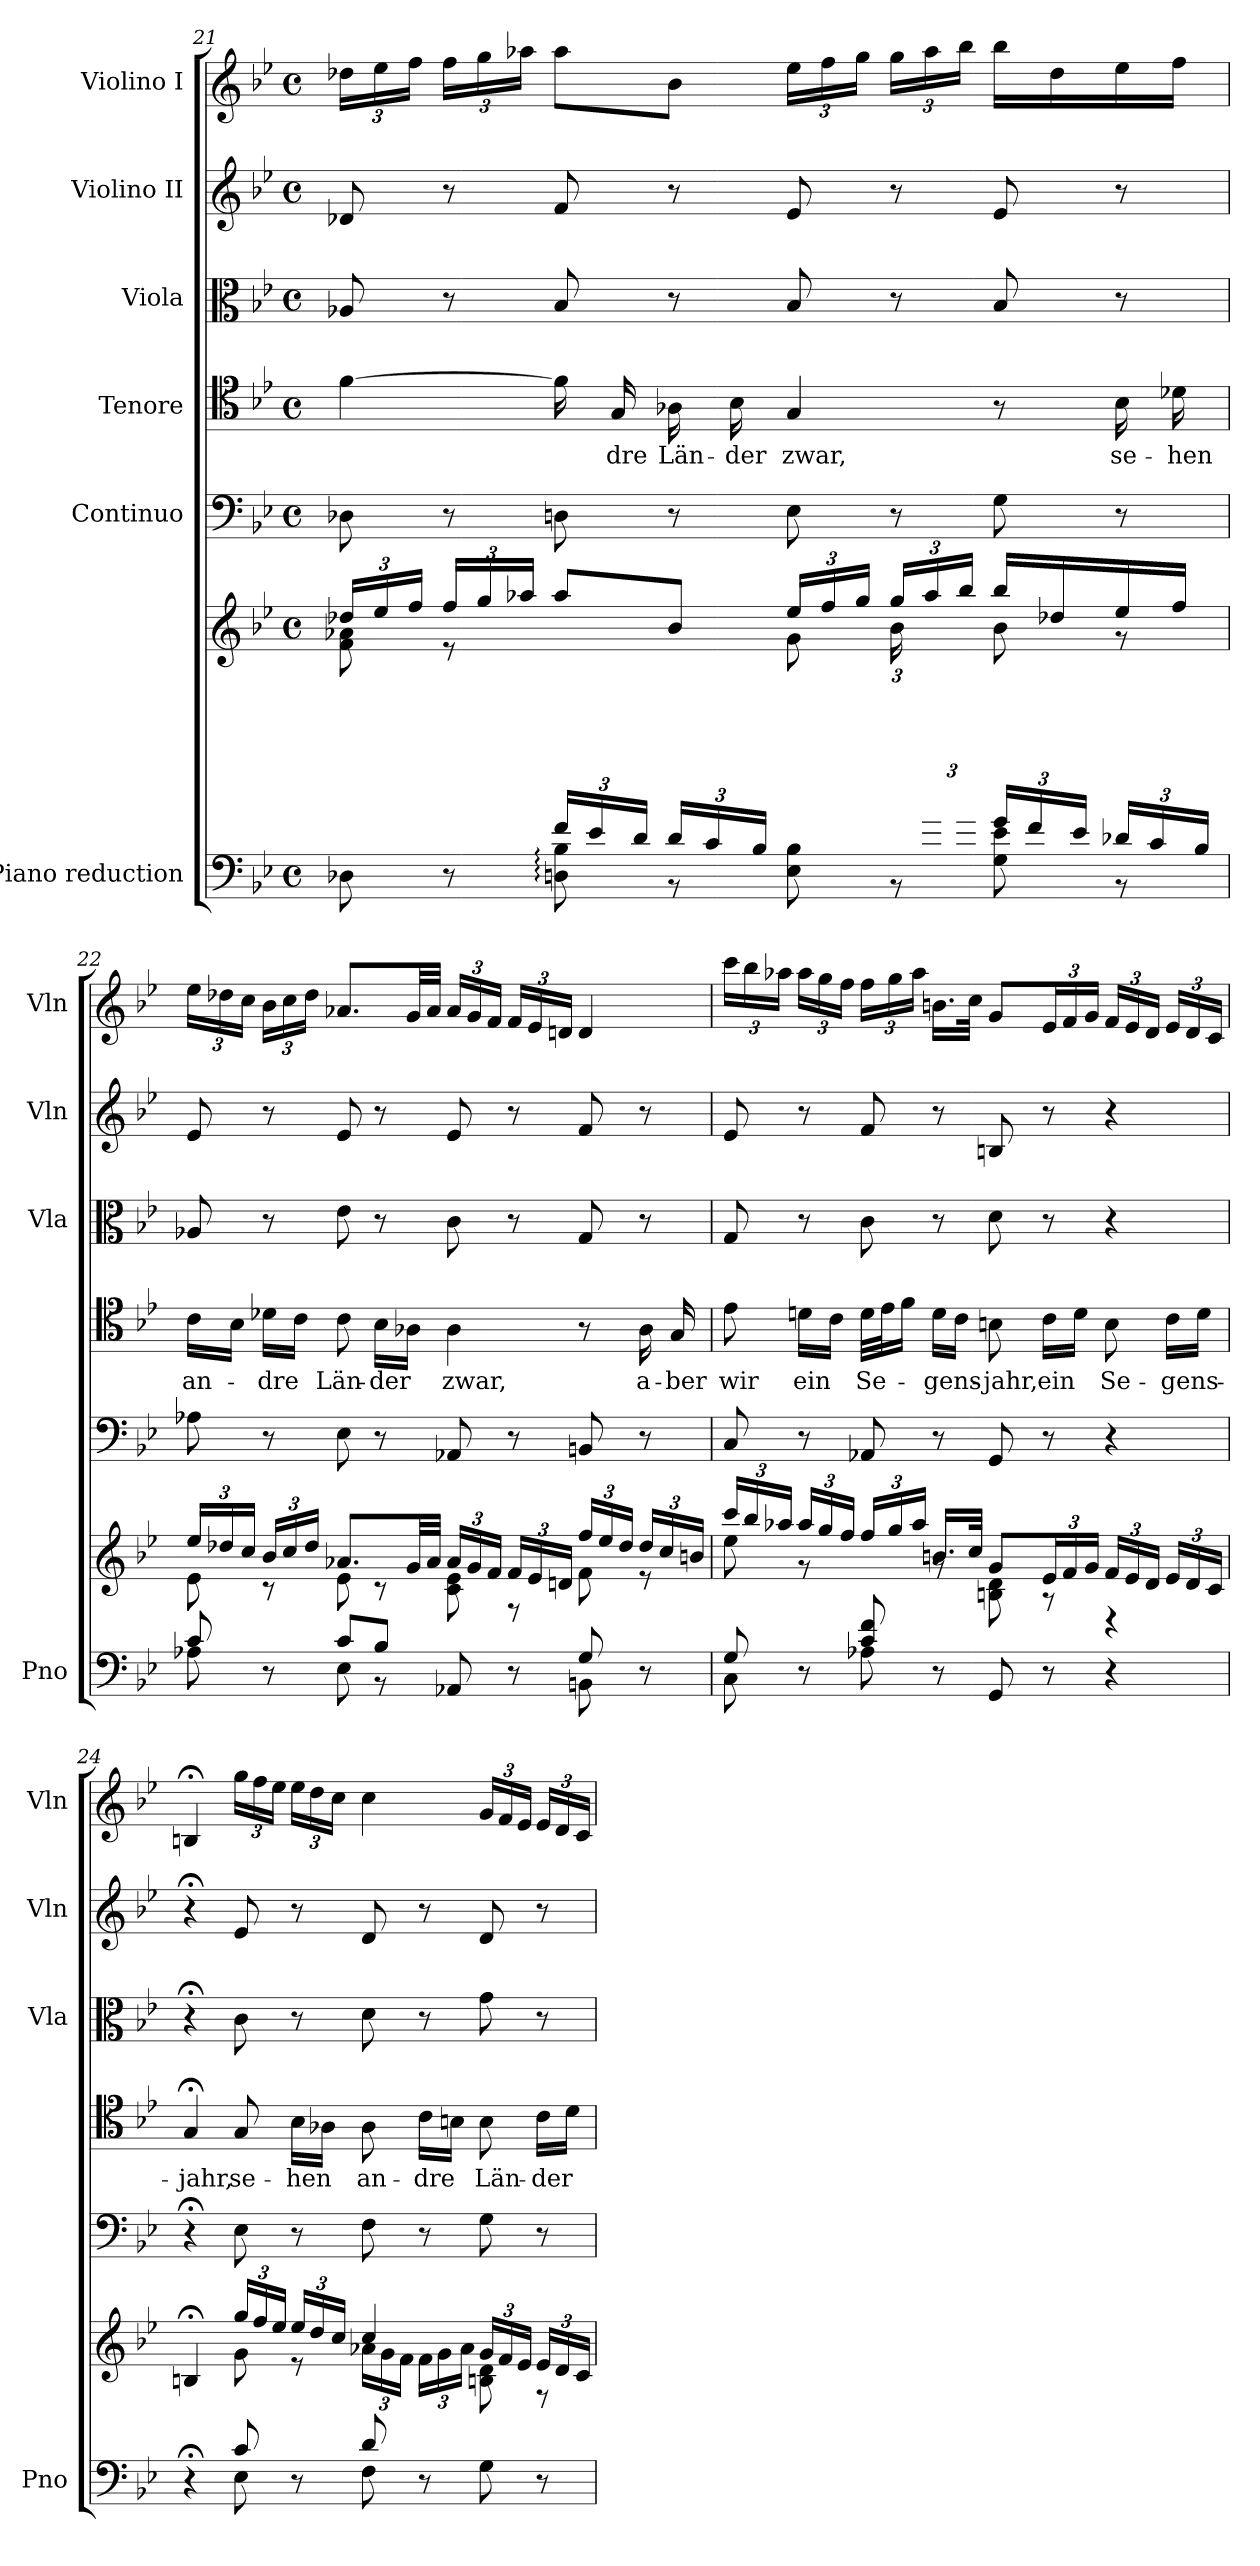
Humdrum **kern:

**kern	**kern	**kern	**kern	**text	**kern	**kern	**kern
*part6	*part6	*part5	*part4	*part4	*part3	*part2	*part1
*staff7	*staff6	*staff5	*staff4	*staff4	*staff3	*staff2	*staff1
*I"Piano reduction	*	*I"Continuo	*I"Tenore	*	*I"Viola	*I"Violino II	*I"Violino I
*I'Pno	*	*	*	*	*I'Vla	*I'Vln	*I'Vln
!!LO:PB:g=z
*clefF4	*clefG2	*clefF4	*clefC4	*	*clefC3	*clefG2	*clefG2
*k[b-e-]	*k[b-e-]	*k[b-e-]	*k[b-e-]	*	*k[b-e-]	*k[b-e-]	*k[b-e-]
*M4/4	*M4/4	*M4/4	*M4/4	*	*M4/4	*M4/4	*M4/4
*met(c)	*met(c)	*met(c)	*met(c)	*	*met(c)	*met(c)	*met(c)
=21	=21	=21	=21	=21	=21	=21	=21
*^	*	*	*	*	*	*	*
*	*^	*	*	*	*	*	*	*
*	*	*	*Xbrackettup	*	*	*	*	*	*Xbrackettup
*	*	*	*^	*	*	*	*	*	*
3%2ryy	8D-X\	4ryy	24dd-X/LL	8f\ 8a-X\	8D-X\	[4f\	.	8A-X/	8d-X/	24dd-X\LL
.	.	.	24ee-/	.	.	.	.	.	.	24ee-\
.	.	.	24ff/JJ	.	.	.	.	.	.	24ff\JJ
.	8r	.	24ff/LL	8r	8r	.	.	8r	8r	24ff\LL
.	.	.	24gg/	.	.	.	.	.	.	24gg\
.	.	.	24aa-X/JJ	.	.	.	.	.	.	24aa-X\JJ
*	*Xbrackettup	*	*	*	*	*	*	*	*	*
.	24f/LL	8Dn\: 8B-\:	8aa-/L	4ryy	8Dn\	16f\]	.	8B-/	8f/	8aa-\L
.	24e-/	.	.	.	.	.	.	.	.	.
!	!	!	!	!	!	!	!LO:LY:b	!	!	!
.	.	.	.	.	.	16G/	-dre	.	.	.
.	24d/JJ	.	.	.	.	.	.	.	.	.
!	!	!	!	!	!	!	!LO:LY:b	!	!	!
.	24d/LL	8r	8b-/J	.	8r	16A-X\	Län-	8r	8r	8b-\J
.	24c/	.	.	.	.	.	.	.	.	.
!	!	!	!	!	!	!	!LO:LY:b	!	!	!
.	.	.	.	.	.	16B-\	-der	.	.	.
.	24B-/JJ	.	.	.	.	.	.	.	.	.
!	!	!	!	!	!	!	!LO:LY:b	!	!	!
.	8ryy	8E-\ 8B-\	24ee-/LL	8g\L	8E-\	4G/	zwar,	8B-/	8e-/	24ee-\LL
.	.	.	24ff/	.	.	.	.	.	.	24ff\
.	.	.	24gg/JJ	.	.	.	.	.	.	24gg\JJ
.	8r	8ryy	24gg/LL	24b-\L	8r	.	.	8r	8r	24gg\LL
24a-X/	.	.	24aa-/	12ryy	.	.	.	.	.	24aa-\
24g/JJ	.	.	24bb-/JJ	.	.	.	.	.	.	24bb-\JJ
4ryy	24g/LL	8G\ 8e-\	16bb-/LL	8b-\	8G\	8r	.	8B-/	8e-/	16bb-\LL
.	24f/	.	.	.	.	.	.	.	.	.
.	.	.	16dd-X/	.	.	.	.	.	.	16dd-\
.	24e-/JJ	.	.	.	.	.	.	.	.	.
!	!	!	!	!	!	!	!LO:LY:b	!	!	!
.	24d-X/LL	8r	16ee-/	8r	8r	16B-\	se-	8r	8r	16ee-\
.	24c/	.	.	.	.	.	.	.	.	.
!	!	!	!	!	!	!	!LO:LY:b	!	!	!
.	.	.	16ff/JJ	.	.	16d-X\	-hen	.	.	16ff\JJ
.	24B-/JJ	.	.	.	.	.	.	.	.	.
*	*v	*v	*	*	*	*	*	*	*	*
=22	=22	=22	=22	=22	=22	=22	=22	=22	=22
!	!	!	!	!	!	!LO:LY:b	!	!	!
8c/	8A-X\	24ee-/LL	8e-\	8A-X\	16c\LL	an-	8A-X/	8e-/	24ee-\LL
.	.	24dd-X/	.	.	.	.	.	.	24dd-X\
.	.	.	.	.	16B-\JJ	.	.	.	.
.	.	24cc/JJ	.	.	.	.	.	.	24cc\JJ
!	!	!	!	!	!	!LO:LY:b	!	!	!
8r	8ryy	24b-/LL	8r	8r	16d-X\LL	-dre	8r	8r	24b-\LL
.	.	24cc/	.	.	.	.	.	.	24cc\
.	.	.	.	.	16c\JJ	.	.	.	.
.	.	24dd-/JJ	.	.	.	.	.	.	24dd-\JJ
!	!	!	!	!	!	!LO:LY:b	!	!	!
8c/L	8E-\	8.a-X/L	8e-\	8E-\	8c\	Län-	8e-\	8e-/	8.a-X/L
!	!	!	!	!	!	!LO:LY:b	!	!	!
8B-/J	8r	.	8r	8r	16B-\LL	-der	8r	8r	.
.	.	32g/LL	.	.	16A-X\JJ	.	.	.	32g/LL
.	.	32a-/JJJ	.	.	.	.	.	.	32a-/JJJ
!	!	!	!	!	!	!LO:LY:b	!	!	!
8AA-X/	4ryy	24a-/LL	8c\ 8e-\	8AA-X/	4A-\	zwar,	8c\	8e-/	24a-/LL
.	.	24g/	.	.	.	.	.	.	24g/
.	.	24f/JJ	.	.	.	.	.	.	24f/JJ
8r	.	24f/LL	8r	8r	.	.	8r	8r	24f/LL
.	.	24e-/	.	.	.	.	.	.	24e-/
.	.	24dn/JJ	.	.	.	.	.	.	24dn/JJ
8G/	8BBn\	24ff/LL	8f\	8BBn/	8r	.	8G/	8f/	4d/
.	.	24ee-/	.	.	.	.	.	.	.
.	.	24dd-/JJ	.	.	.	.	.	.	.
!	!	!	!	!	!	!LO:LY:b	!	!	!
8r	8ryy	24dd-/LL	8r	8r	16A-\	a-	8r	8r	.
.	.	24cc/	.	.	.	.	.	.	.
!	!	!	!	!	!	!LO:LY:b	!	!	!
.	.	.	.	.	16G/	-ber	.	.	.
.	.	24bn/JJ	.	.	.	.	.	.	.
!!LO:LB:g=z
=23	=23	=23	=23	=23	=23	=23	=23	=23	=23
!	!	!	!	!	!	!LO:LY:b	!	!	!
8G/	8C\	24ccc/LL	8ee-\	8C/	8e-\	wir	8G/	8e-/	24ccc\LL
.	.	24bb-/	.	.	.	.	.	.	24bb-\
.	.	24aa-X/JJ	.	.	.	.	.	.	24aa-X\JJ
!	!	!	!	!	!	!LO:LY:b	!	!	!
8r	8ryy	24aa-/LL	8r	8r	16dn\LL	ein	8r	8r	24aa-\LL
.	.	24gg/	.	.	.	.	.	.	24gg\
.	.	.	.	.	16c\JJ	.	.	.	.
.	.	24ff/JJ	.	.	.	.	.	.	24ff\JJ
!	!	!	!	!	!	!LO:LY:b	!	!	!
8c/ 8f/	8A-X\	24ff/LL	8ryy	8AA-X/	32d\LLL	Se-	8c\	8f/	24ff\LL
.	.	.	.	.	32e-\J	.	.	.	.
.	.	24gg/	.	.	.	.	.	.	24gg\
.	.	.	.	.	16f\JJ	.	.	.	.
.	.	24aa-/JJ	.	.	.	.	.	.	24aa-\JJ
!	!	!	!	!	!	!LO:LY:b	!	!	!
8r	8ryy	16.bn/LL	8rg	8r	16d\LL	-gens-	8r	8r	16.bn\LL
.	.	.	.	.	16c\JJ	.	.	.	.
.	.	32cc/JJk	.	.	.	.	.	.	32cc\JJk
!	!	!	!	!	!	!LO:LY:b	!	!	!
8GG/	2ryy	8g/L	8Bn\ 8d\	8GG/	8Bn\	-jahr,	8d\	8Bn/	8g/L
!	!	!	!	!	!	!LO:LY:b	!	!	!
8r	.	24e-/L	8r	8r	16c\LL	ein	8r	8r	24e-/L
.	.	24f/	.	.	.	.	.	.	24f/
.	.	.	.	.	16d\JJ	.	.	.	.
.	.	24g/JJ	.	.	.	.	.	.	24g/JJ
!	!	!	!	!	!	!LO:LY:b	!	!	!
4r	.	24f/LL	4r	4r	8B\	Se-	4r	4r	24f/LL
.	.	24e-/	.	.	.	.	.	.	24e-/
.	.	24d/JJ	.	.	.	.	.	.	24d/JJ
!	!	!	!	!	!	!LO:LY:b	!	!	!
.	.	24e-/LL	.	.	16c\LL	-gens-	.	.	24e-/LL
.	.	24d/	.	.	.	.	.	.	24d/
.	.	.	.	.	16d\JJ	.	.	.	.
.	.	24c/JJ	.	.	.	.	.	.	24c/JJ
=24	=24	=24	=24	=24	=24	=24	=24	=24	=24
!	!	!	!	!	!	!LO:LY:b	!	!	!
4r;	4ryy	4Bn;</	4ryy	4r;<	4G;</	-jahr,	4r;<	4r;<	4Bn;</
!	!	!	!	!	!	!LO:LY:b	!	!	!
8c/	8E-\	24gg/LL	8g\	8E-\	8G/	se-	8c\	8e-/	24gg\LL
.	.	24ff/	.	.	.	.	.	.	24ff\
.	.	24ee-/JJ	.	.	.	.	.	.	24ee-\JJ
!	!	!	!	!	!	!LO:LY:b	!	!	!
8r	8ryy	24ee-/LL	8r	8r	16B-\LL	-hen	8r	8r	24ee-\LL
.	.	24dd/	.	.	.	.	.	.	24dd\
.	.	.	.	.	16A-X\JJ	.	.	.	.
.	.	24cc/JJ	.	.	.	.	.	.	24cc\JJ
!	!	!	!	!	!	!LO:LY:b	!	!	!
8d/	8F\	4cc/	24a-X\LL	8F\	8A-\	an-	8d\	8d/	4cc\
.	.	.	24g\	.	.	.	.	.	.
.	.	.	24f\JJ	.	.	.	.	.	.
!	!	!	!	!	!	!LO:LY:b	!	!	!
8r	8ryy	.	24f\LL	8r	16c\LL	-dre	8r	8r	.
.	.	.	24g\	.	.	.	.	.	.
.	.	.	.	.	16Bn\JJ	.	.	.	.
.	.	.	24a-\JJ	.	.	.	.	.	.
!	!	!	!	!	!	!LO:LY:b	!	!	!
8ryy	8G\	24g/LL	8Bn\ 8d\	8G\	8B\	Län-	8g\	8d/	24g/LL
.	.	24f/	.	.	.	.	.	.	24f/
.	.	24e-/JJ	.	.	.	.	.	.	24e-/JJ
!	!	!	!	!	!	!LO:LY:b	!	!	!
8r	8ryy	24e-/LL	8r	8r	16c\LL	-der	8r	8r	24e-/LL
.	.	24d/	.	.	.	.	.	.	24d/
.	.	.	.	.	16d\JJ	.	.	.	.
.	.	24c/JJ	.	.	.	.	.	.	24c/JJ
*v	*v	*	*	*	*	*	*	*	*
*	*v	*v	*	*	*	*	*	*
=	=	=	=	=	=	=	=
*-	*-	*-	*-	*-	*-	*-	*-
